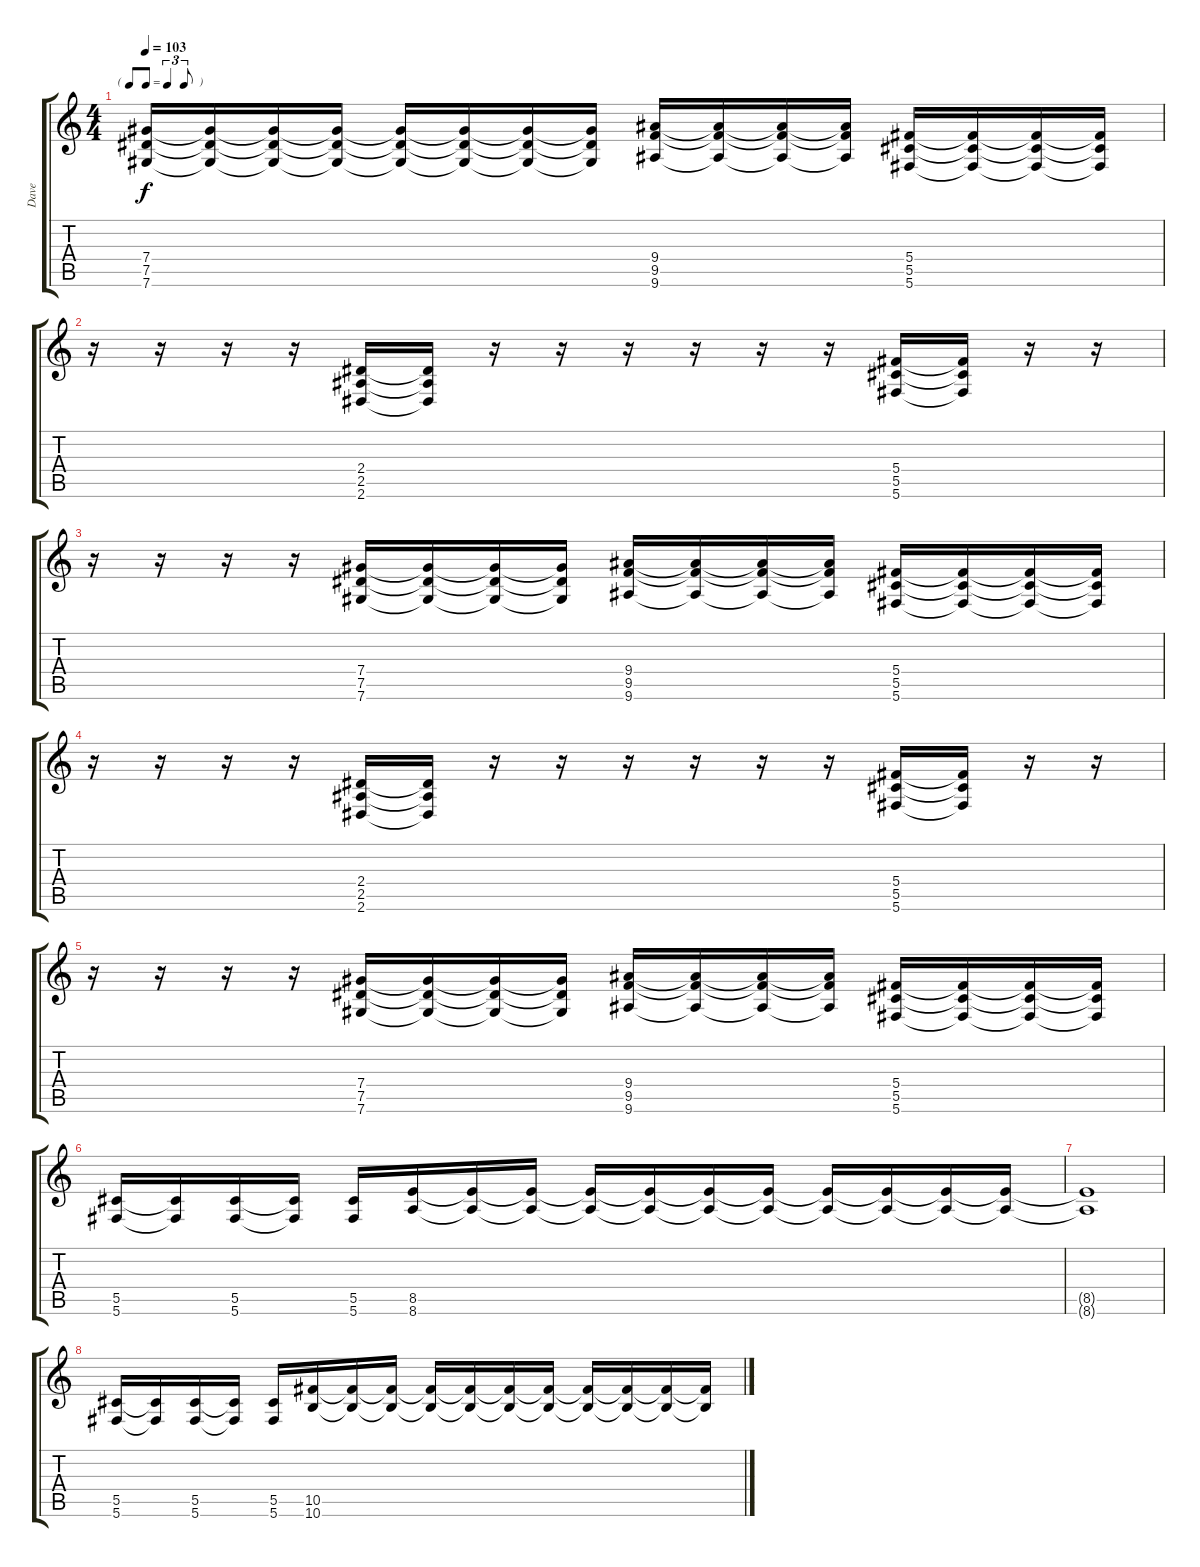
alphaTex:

\track ("Dave" "Dave") {instrument distortionguitar}
\staff {score tabs}
\tuning (Eb4 Bb3 Gb3 Db3 Ab2 Db2) {hide}
\ts (4 4)
\tf triplet8th
\tempo 103
\clef g2
\ks c
(7.4{t} 7.5{t} 7.6{t}).16{dy f} (7.4{t} 7.5{t} 7.6{t}).16 (7.4{t} 7.5{t} 7.6{t}).16 (7.4{t} 7.5{t} 7.6{t}).16 (7.4{t} 7.5{t} 7.6{t}).16 (7.4{t} 7.5{t} 7.6{t}).16 (7.4{t} 7.5{t} 7.6{t}).16 (7.4{t} 7.5{t} 7.6{t}).16 (9.4 9.5 9.6).16 (9.4{t} 9.5{t} 9.6{t}).16 (9.4{t} 9.5{t} 9.6{t}).16 (9.4{t} 9.5{t} 9.6{t}).16 (5.4 5.5 5.6).16 (5.4{t} 5.5{t} 5.6{t}).16 (5.4{t} 5.5{t} 5.6{t}).16 (5.4{t} 5.5{t} 5.6{t}).16 |
r.16 r.16 r.16 r.16 (2.4 2.5 2.6).16 (2.4{t} 2.5{t} 2.6{t}).16 r.16 r.16 r.16 r.16 r.16 r.16 (5.4 5.5 5.6).16 (5.4{t} 5.5{t} 5.6{t}).16 r.16 r.16 |
r.16 r.16 r.16 r.16 (7.4 7.5 7.6).16 (7.4{t} 7.5{t} 7.6{t}).16 (7.4{t} 7.5{t} 7.6{t}).16 (7.4{t} 7.5{t} 7.6{t}).16 (9.4 9.5 9.6).16 (9.4{t} 9.5{t} 9.6{t}).16 (9.4{t} 9.5{t} 9.6{t}).16 (9.4{t} 9.5{t} 9.6{t}).16 (5.4 5.5 5.6).16 (5.4{t} 5.5{t} 5.6{t}).16 (5.4{t} 5.5{t} 5.6{t}).16 (5.4{t} 5.5{t} 5.6{t}).16 |
r.16 r.16 r.16 r.16 (2.4 2.5 2.6).16 (2.4{t} 2.5{t} 2.6{t}).16 r.16 r.16 r.16 r.16 r.16 r.16 (5.4 5.5 5.6).16 (5.4{t} 5.5{t} 5.6{t}).16 r.16 r.16 |
r.16 r.16 r.16 r.16 (7.4 7.5 7.6).16 (7.4{t} 7.5{t} 7.6{t}).16 (7.4{t} 7.5{t} 7.6{t}).16 (7.4{t} 7.5{t} 7.6{t}).16 (9.4 9.5 9.6).16 (9.4{t} 9.5{t} 9.6{t}).16 (9.4{t} 9.5{t} 9.6{t}).16 (9.4{t} 9.5{t} 9.6{t}).16 (5.4 5.5 5.6).16 (5.4{t} 5.5{t} 5.6{t}).16 (5.4{t} 5.5{t} 5.6{t}).16 (5.4{t} 5.5{t} 5.6{t}).16 |
(5.5 5.6).16{instrument electricguitarmuted} (5.5{t} 5.6{t}).16 (5.5 5.6).16 (5.5{t} 5.6{t}).16 (5.5 5.6).16 (8.5 8.6).16{instrument distortionguitar} (8.5{t} 8.6{t}).16 (8.5{t} 8.6{t}).16 (8.5{t} 8.6{t}).16 (8.5{t} 8.6{t}).16 (8.5{t} 8.6{t}).16 (8.5{t} 8.6{t}).16 (8.5{t} 8.6{t}).16 (8.5{t} 8.6{t}).16 (8.5{t} 8.6{t}).16 (8.5{t} 8.6{t}).16 |
(8.5{t} 8.6{t}).1 |
(5.5 5.6).16{instrument electricguitarmuted} (5.5{t} 5.6{t}).16 (5.5 5.6).16 (5.5{t} 5.6{t}).16 (5.5 5.6).16 (10.5 10.6).16{instrument distortionguitar} (10.5{t} 10.6{t}).16 (10.5{t} 10.6{t}).16 (10.5{t} 10.6{t}).16 (10.5{t} 10.6{t}).16 (10.5{t} 10.6{t}).16 (10.5{t} 10.6{t}).16 (10.5{t} 10.6{t}).16 (10.5{t} 10.6{t}).16 (10.5{t} 10.6{t}).16 (10.5{t} 10.6{t}).16
